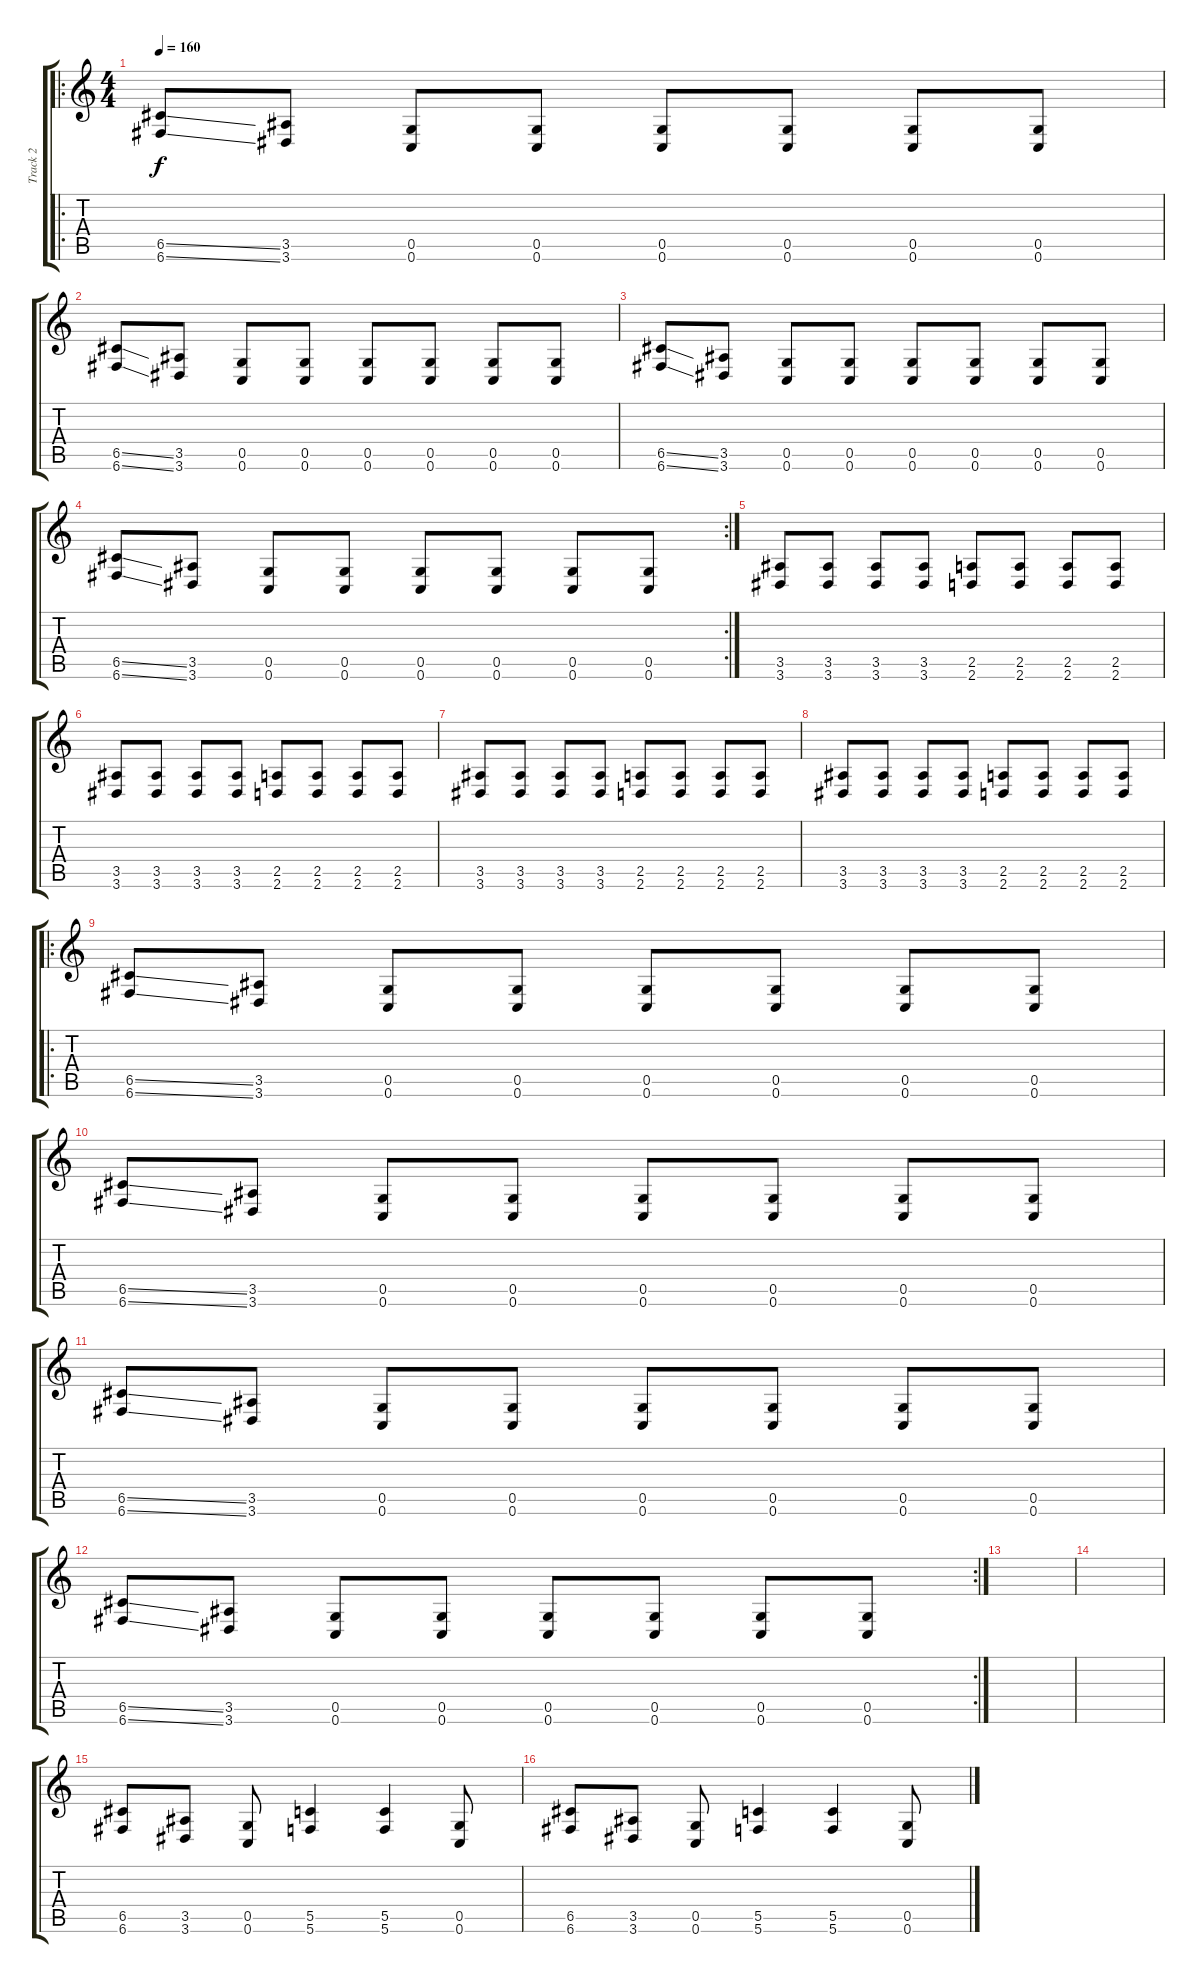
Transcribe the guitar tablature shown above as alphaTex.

\track ("Track 2" "Track 2") {instrument distortionguitar}
\staff {score tabs}
\tuning (D4 A3 F3 C3 G2 C2) {hide}
\ro
\ts (4 4)
\tempo 160
\clef g2
\ks c
(6.5{ss} 6.6{ss}).8{dy f} (3.5 3.6).8 (0.5 0.6).8 (0.5 0.6).8 (0.5 0.6).8 (0.5 0.6).8 (0.5 0.6).8 (0.5 0.6).8 |
(6.5{ss} 6.6{ss}).8 (3.5 3.6).8 (0.5 0.6).8 (0.5 0.6).8 (0.5 0.6).8 (0.5 0.6).8 (0.5 0.6).8 (0.5 0.6).8 |
(6.5{ss} 6.6{ss}).8 (3.5 3.6).8 (0.5 0.6).8 (0.5 0.6).8 (0.5 0.6).8 (0.5 0.6).8 (0.5 0.6).8 (0.5 0.6).8 |
\rc 2
(6.5{ss} 6.6{ss}).8 (3.5 3.6).8 (0.5 0.6).8 (0.5 0.6).8 (0.5 0.6).8 (0.5 0.6).8 (0.5 0.6).8 (0.5 0.6).8 |
(3.5 3.6).8 (3.5 3.6).8 (3.5 3.6).8 (3.5 3.6).8 (2.5 2.6).8 (2.5 2.6).8 (2.5 2.6).8 (2.5 2.6).8 |
(3.5 3.6).8 (3.5 3.6).8 (3.5 3.6).8 (3.5 3.6).8 (2.5 2.6).8 (2.5 2.6).8 (2.5 2.6).8 (2.5 2.6).8 |
(3.5 3.6).8 (3.5 3.6).8 (3.5 3.6).8 (3.5 3.6).8 (2.5 2.6).8 (2.5 2.6).8 (2.5 2.6).8 (2.5 2.6).8 |
(3.5 3.6).8 (3.5 3.6).8 (3.5 3.6).8 (3.5 3.6).8 (2.5 2.6).8 (2.5 2.6).8 (2.5 2.6).8 (2.5 2.6).8 |
\ro
(6.5{ss} 6.6{ss}).8 (3.5 3.6).8 (0.5 0.6).8 (0.5 0.6).8 (0.5 0.6).8 (0.5 0.6).8 (0.5 0.6).8 (0.5 0.6).8 |
(6.5{ss} 6.6{ss}).8 (3.5 3.6).8 (0.5 0.6).8 (0.5 0.6).8 (0.5 0.6).8 (0.5 0.6).8 (0.5 0.6).8 (0.5 0.6).8 |
(6.5{ss} 6.6{ss}).8 (3.5 3.6).8 (0.5 0.6).8 (0.5 0.6).8 (0.5 0.6).8 (0.5 0.6).8 (0.5 0.6).8 (0.5 0.6).8 |
\rc 2
(6.5{ss} 6.6{ss}).8 (3.5 3.6).8 (0.5 0.6).8 (0.5 0.6).8 (0.5 0.6).8 (0.5 0.6).8 (0.5 0.6).8 (0.5 0.6).8 |
|
|
(6.5 6.6).8 (3.5 3.6).8 (0.5 0.6).8 (5.5 5.6).4 (5.5 5.6).4 (0.5 0.6).8 |
(6.5 6.6).8 (3.5 3.6).8 (0.5 0.6).8 (5.5 5.6).4 (5.5 5.6).4 (0.5 0.6).8
